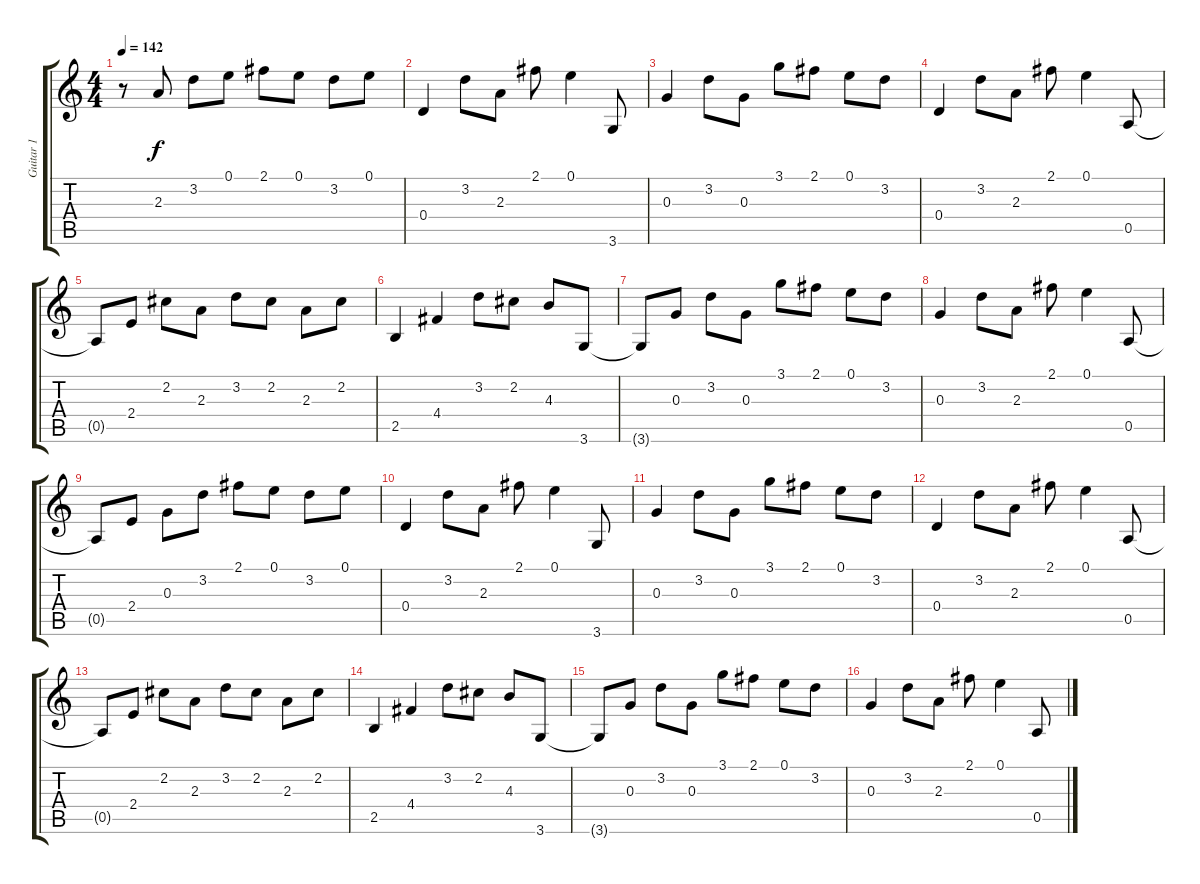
\track ("Guitar 1" "Guitar 1") {instrument electricguitarclean}
\staff {score tabs}
\tuning (E4 B3 G3 D3 A2 E2) {hide}
\ts (4 4)
\tempo 142
\clef g2
\ks c
r.8{dy f instrument electricguitarclean} 2.3.8 3.2.8 0.1.8 2.1.8 0.1.8 3.2.8 0.1.8 |
0.4.4 3.2.8 2.3.8 2.1.8 0.1.4 3.6.8 |
0.3.4 3.2.8 0.3.8 3.1.8 2.1.8 0.1.8 3.2.8 |
0.4.4 3.2.8 2.3.8 2.1.8 0.1.4 0.5.8 |
0.5{t}.8 2.4.8 2.2.8 2.3.8 3.2.8 2.2.8 2.3.8 2.2.8 |
2.5.4 4.4.4 3.2.8 2.2.8 4.3.8 3.6.8 |
3.6{t}.8 0.3.8 3.2.8 0.3.8 3.1.8 2.1.8 0.1.8 3.2.8 |
0.3.4 3.2.8 2.3.8 2.1.8 0.1.4 0.5.8 |
0.5{t}.8 2.4.8 0.3.8 3.2.8 2.1.8 0.1.8 3.2.8 0.1.8 |
0.4.4 3.2.8 2.3.8 2.1.8 0.1.4 3.6.8 |
0.3.4 3.2.8 0.3.8 3.1.8 2.1.8 0.1.8 3.2.8 |
0.4.4 3.2.8 2.3.8 2.1.8 0.1.4 0.5.8 |
0.5{t}.8 2.4.8 2.2.8 2.3.8 3.2.8 2.2.8 2.3.8 2.2.8 |
2.5.4 4.4.4 3.2.8 2.2.8 4.3.8 3.6.8 |
3.6{t}.8 0.3.8 3.2.8 0.3.8 3.1.8 2.1.8 0.1.8 3.2.8 |
0.3.4 3.2.8 2.3.8 2.1.8 0.1.4 0.5.8
